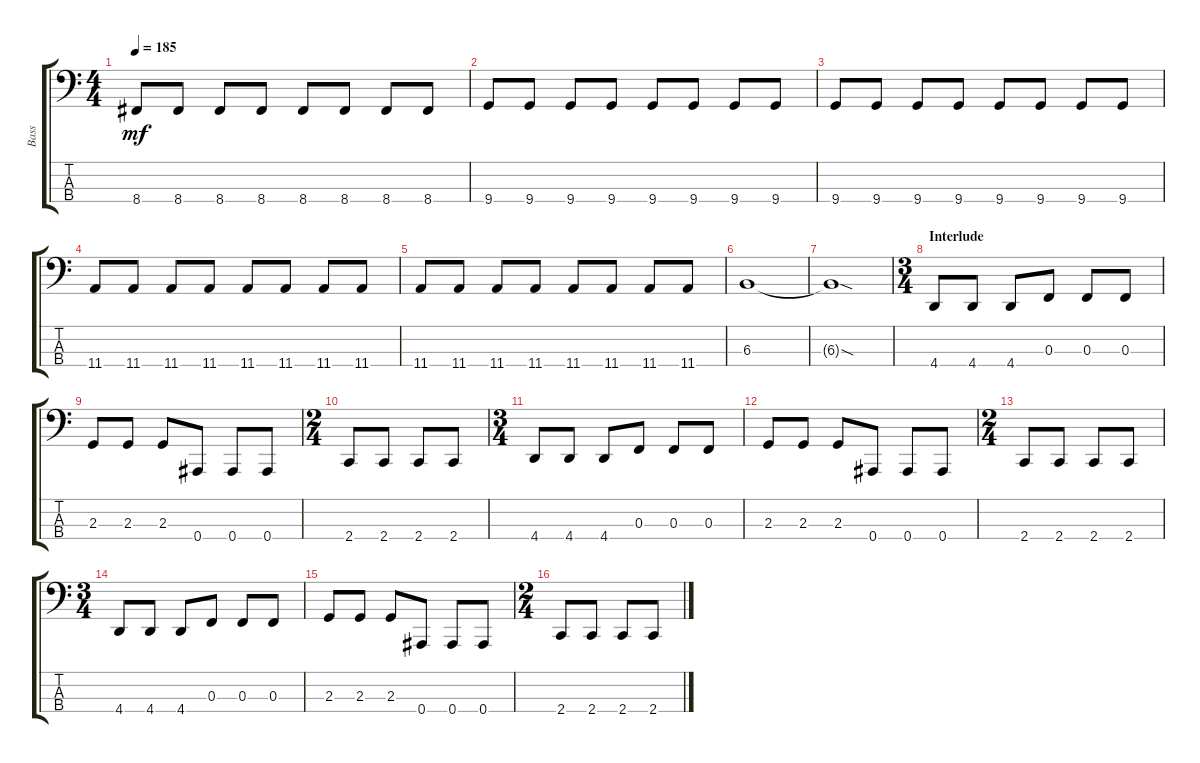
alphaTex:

\track ("Bass" "Bass") {instrument electricbassfinger}
\staff {score tabs}
\tuning (Eb2 Bb1 F1 Bb0) {hide}
\ts (4 4)
\tempo 185
\clef f4
\ks c
8.4.8{dy mf} 8.4.8 8.4.8 8.4.8 8.4.8 8.4.8 8.4.8 8.4.8 |
9.4.8 9.4.8 9.4.8 9.4.8 9.4.8 9.4.8 9.4.8 9.4.8 |
9.4.8 9.4.8 9.4.8 9.4.8 9.4.8 9.4.8 9.4.8 9.4.8 |
11.4.8 11.4.8 11.4.8 11.4.8 11.4.8 11.4.8 11.4.8 11.4.8 |
11.4.8 11.4.8 11.4.8 11.4.8 11.4.8 11.4.8 11.4.8 11.4.8 |
6.3.1 |
6.3{sod t}.1 |
\ts (3 4)
\section ("" "Interlude")
4.4.8 4.4.8 4.4.8 0.3.8 0.3.8 0.3.8 |
2.3.8 2.3.8 2.3.8 0.4.8 0.4.8 0.4.8 |
\ts (2 4)
2.4.8 2.4.8 2.4.8 2.4.8 |
\ts (3 4)
4.4.8 4.4.8 4.4.8 0.3.8 0.3.8 0.3.8 |
2.3.8 2.3.8 2.3.8 0.4.8 0.4.8 0.4.8 |
\ts (2 4)
2.4.8 2.4.8 2.4.8 2.4.8 |
\ts (3 4)
4.4.8 4.4.8 4.4.8 0.3.8 0.3.8 0.3.8 |
2.3.8 2.3.8 2.3.8 0.4.8 0.4.8 0.4.8 |
\ts (2 4)
2.4.8 2.4.8 2.4.8 2.4.8
